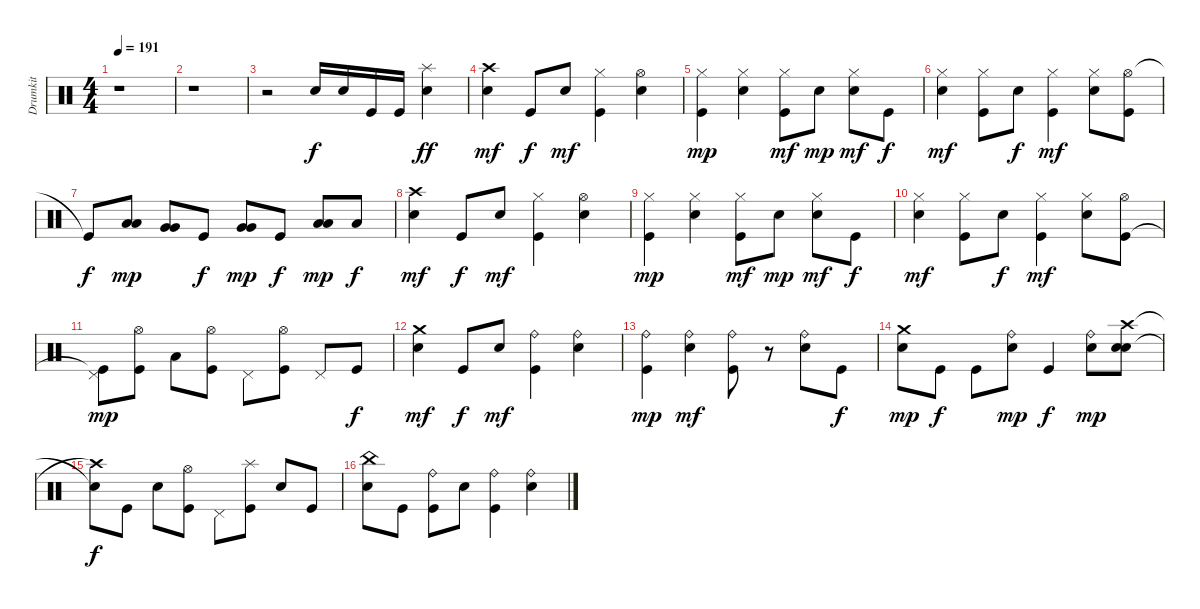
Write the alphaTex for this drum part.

\track ("Drumkit" "Drumkit") {instrument percussion}
\staff {score}
\articulation defaults
\ts (4 4)
\tempo 191
\clef neutral
\ks c
r.1{dy f} |
r.1 |
r.2 "Snare (hit) 2".16 "Snare (hit) 2".16 "Kick (hit)".16 "Kick (hit)".16 ("Snare (hit) 2" "Splash (hit)").4{dy ff} |
("Crash high (hit)" "Snare (hit) 2").4{dy mf} "Kick (hit)".8{dy f} "Snare (hit) 2".8{dy mf} ("Hi-Hat (closed)" "Kick (hit)").4 ("Hi-Hat (open)" "Snare (hit) 2").4 |
("Hi-Hat (closed)" "Kick (hit)").4{dy mp} ("Hi-Hat (closed)" "Snare (hit) 2").4 ("Hi-Hat (closed)" "Kick (hit)").8{dy mf} "Snare (hit) 2".8{dy mp} ("Hi-Hat (closed)" "Snare (hit) 2").8{dy mf} "Kick (hit)".8{dy f} |
("Hi-Hat (closed)" "Snare (hit) 2").4{dy mf} ("Hi-Hat (closed)" "Kick (hit)").8 "Snare (hit) 2".8{dy f} ("Hi-Hat (closed)" "Kick (hit)").4{dy mf} ("Hi-Hat (closed)" "Snare (hit) 2").8 ("Hi-Hat (open)" "Kick (hit)").8 |
"Kick (hit)"{t}.8{dy f} ("Low Tom (hit)" "Low Tom (hit)").8{dy mp} ("Very Low Tom (hit)" "Very Low Tom (hit)").8 "Kick (hit)".8{dy f} ("Very Low Tom (hit)" "Very Low Tom (hit)").8{dy mp} "Kick (hit)".8{dy f} ("Low Floor Tom (hit)" "Low Floor Tom (hit)").8{dy mp} "Low Floor Tom (hit)".8{dy f} |
("Crash high (hit)" "Snare (hit) 2").4{dy mf} "Kick (hit)".8{dy f} "Snare (hit) 2".8{dy mf} ("Hi-Hat (closed)" "Kick (hit)").4 ("Hi-Hat (open)" "Snare (hit) 2").4 |
("Hi-Hat (closed)" "Kick (hit)").4{dy mp} ("Hi-Hat (closed)" "Snare (hit) 2").4 ("Hi-Hat (closed)" "Kick (hit)").8{dy mf} "Snare (hit) 2".8{dy mp} ("Hi-Hat (closed)" "Snare (hit) 2").8{dy mf} "Kick (hit)".8{dy f} |
("Hi-Hat (closed)" "Snare (hit) 2").4{dy mf} ("Hi-Hat (closed)" "Kick (hit)").8 "Snare (hit) 2".8{dy f} ("Hi-Hat (closed)" "Kick (hit)").4{dy mf} ("Hi-Hat (closed)" "Snare (hit) 2").8 ("Hi-Hat (open)" "Kick (hit)").8 |
("Pedal Hi-Hat (hit)" "Kick (hit)"{t}).8{dy mp} ("Hi-Hat (open)" "Kick (hit)").8 "Low Tom (hit)".8 ("Hi-Hat (open)" "Kick (hit)").8 "Pedal Hi-Hat (hit)".8 ("Hi-Hat (open)" "Kick (hit)").8 "Pedal Hi-Hat (hit)".8 "Kick (hit)".8{dy f} |
("Crash medium (hit)" "Snare (hit) 2").4{dy mf} "Kick (hit)".8{dy f} "Snare (hit) 2".8{dy mf} ("Ride (bell)" "Kick (hit)").4 ("Ride (bell)" "Snare (hit) 2").4 |
("Ride (bell)" "Kick (hit)").4{dy mp} ("Ride (bell)" "Snare (hit) 2").4{dy mf} ("Ride (bell)" "Kick (hit)").8 r.8 ("Ride (bell)" "Snare (hit) 2").8 "Kick (hit)".8{dy f} |
("Crash medium (hit)" "Snare (hit) 2").8{dy mp} "Kick (hit)".8{dy f} "Kick (hit)".8 ("Ride (bell)" "Snare (hit) 2").8{dy mp} "Kick (hit)".4{dy f} ("Ride (bell)" "Snare (hit) 2").8{dy mp} ("Crash high (hit)" "Snare (hit) 2" "Snare (hit) 2").8 |
("Snare (hit) 2"{t} "Crash high (hit)"{t}).8{dy f} "Kick (hit)".8 "Snare (hit) 2".8 ("Kick (hit)" "Hi-Hat (open)").8 "Pedal Hi-Hat (hit)".8 ("Splash (hit)" "Kick (hit)").8 "Snare (hit) 2".8 "Kick (hit)".8 |
("Snare (hit) 2" "China (hit)").8 "Kick (hit)".8 ("Kick (hit)" "Ride (bell)").8 "Snare (hit) 2".8 ("Kick (hit)" "Ride (bell)").4 ("Snare (hit) 2" "Ride (bell)").4
